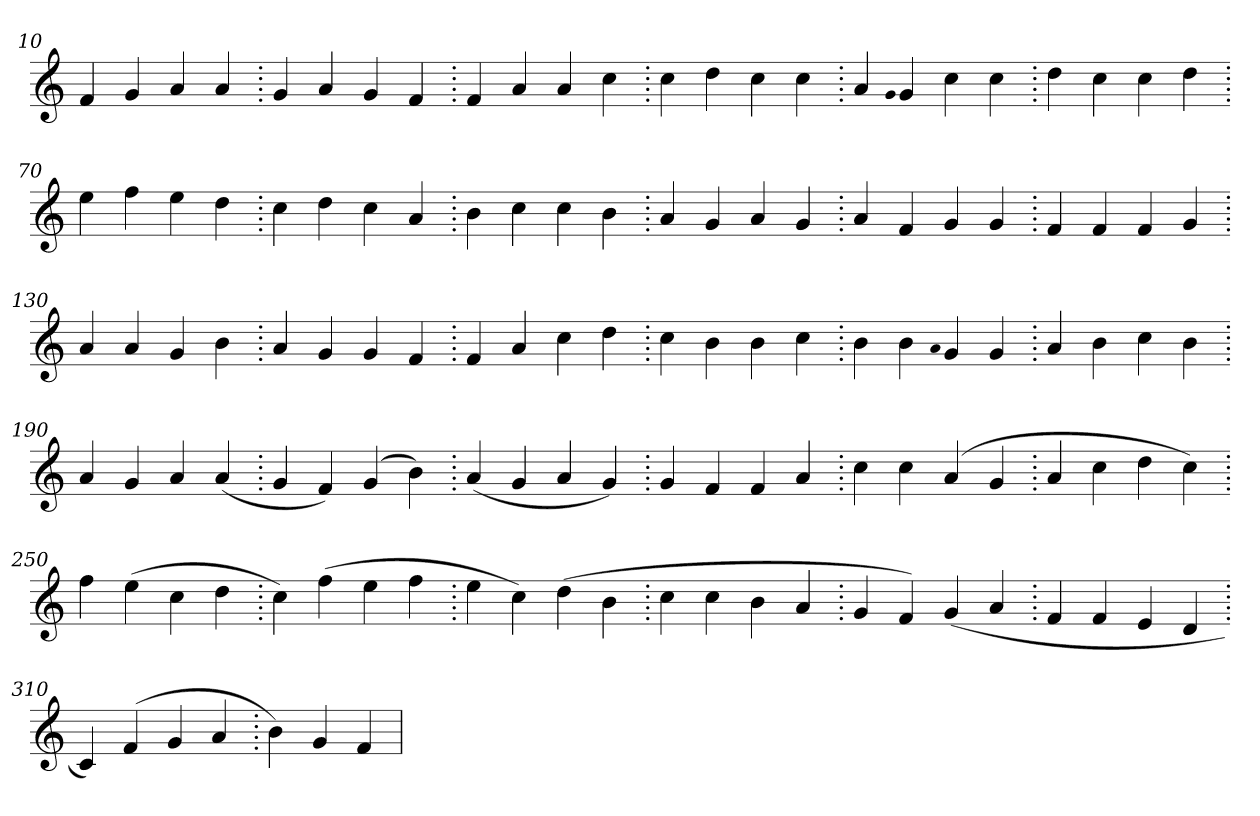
**kern
*part1
*staff1
*clefG2
=10.
4f
4g
4a
4a
=20.
4g
4a
4g
4f
=30.
4f
4a
4a
4cc
=40.
4cc
4dd
4cc
4cc
=50.
4a
qqg
4g
4cc
4cc
=60.
4dd
4cc
4cc
4dd
=70.
4ee
4ff
4ee
4dd
=80.
4cc
4dd
4cc
4a
=90.
4b
4cc
4cc
4b
=100.
4a
4g
4a
4g
=110.
4a
4f
4g
4g
=120.
4f
4f
4f
4g
=130.
4a
4a
4g
4b
=140.
4a
4g
4g
4f
=150.
4f
4a
4cc
4dd
=160.
4cc
4b
4b
4cc
=170.
4b
4b
qqa
4g
4g
=180.
4a
4b
4cc
4b
=190.
4a
4g
4a
(>4a
=200.
4g
4f)
(>4g
4b)
=210.
(>4a
4g
4a
4g)
=220.
4g
4f
4f
4a
=230.
4cc
4cc
(>4a
4g
=240.
4a
4cc
4dd
4cc)
=250.
4ff
(>4ee
4cc
4dd
=260.
4cc)
(>4ff
4ee
4ff
=270.
4ee
4cc)
(>4dd
4b
=280.
4cc
4cc
4b
4a
=290.
4g
4f)
(>4g
4a
=300.
4f
4f
4e
4d
=310.
4c)
(>4f
4g
4a
=320.
4b)
4g
4f
=
*-
